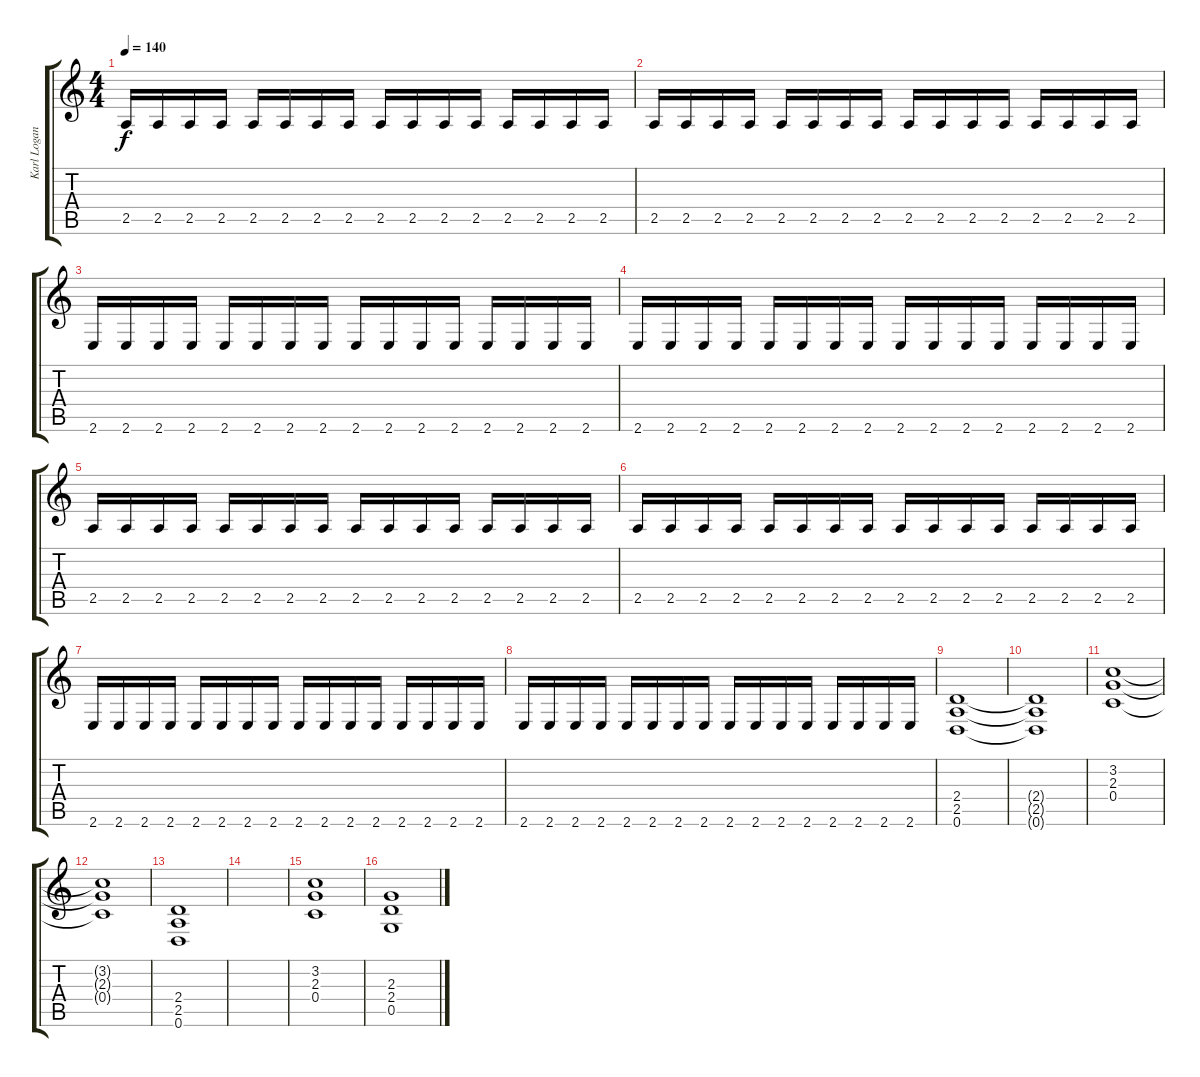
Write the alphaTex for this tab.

\track ("Karl Logan(Rhytm Guitar)" "Karl Logan") {instrument distortionguitar}
\staff {score tabs}
\tuning (D4 A3 F3 C3 G2 D2) {hide}
\ts (4 4)
\tempo 140
\clef g2
\ks c
2.5.16{dy f} 2.5.16 2.5.16 2.5.16 2.5.16 2.5.16 2.5.16 2.5.16 2.5.16 2.5.16 2.5.16 2.5.16 2.5.16 2.5.16 2.5.16 2.5.16 |
2.5.16 2.5.16 2.5.16 2.5.16 2.5.16 2.5.16 2.5.16 2.5.16 2.5.16 2.5.16 2.5.16 2.5.16 2.5.16 2.5.16 2.5.16 2.5.16 |
2.6.16 2.6.16 2.6.16 2.6.16 2.6.16 2.6.16 2.6.16 2.6.16 2.6.16 2.6.16 2.6.16 2.6.16 2.6.16 2.6.16 2.6.16 2.6.16 |
2.6.16 2.6.16 2.6.16 2.6.16 2.6.16 2.6.16 2.6.16 2.6.16 2.6.16 2.6.16 2.6.16 2.6.16 2.6.16 2.6.16 2.6.16 2.6.16 |
2.5.16 2.5.16 2.5.16 2.5.16 2.5.16 2.5.16 2.5.16 2.5.16 2.5.16 2.5.16 2.5.16 2.5.16 2.5.16 2.5.16 2.5.16 2.5.16 |
2.5.16 2.5.16 2.5.16 2.5.16 2.5.16 2.5.16 2.5.16 2.5.16 2.5.16 2.5.16 2.5.16 2.5.16 2.5.16 2.5.16 2.5.16 2.5.16 |
2.6.16 2.6.16 2.6.16 2.6.16 2.6.16 2.6.16 2.6.16 2.6.16 2.6.16 2.6.16 2.6.16 2.6.16 2.6.16 2.6.16 2.6.16 2.6.16 |
2.6.16 2.6.16 2.6.16 2.6.16 2.6.16 2.6.16 2.6.16 2.6.16 2.6.16 2.6.16 2.6.16 2.6.16 2.6.16 2.6.16 2.6.16 2.6.16 |
(2.4 2.5 0.6).1 |
(2.4{t} 2.5{t} 0.6{t}).1 |
(3.2 2.3 0.4).1 |
(3.2{t} 2.3{t} 0.4{t}).1 |
(2.4 2.5 0.6).1 |
|
(3.2 2.3 0.4).1 |
(2.3 2.4 0.5).1
